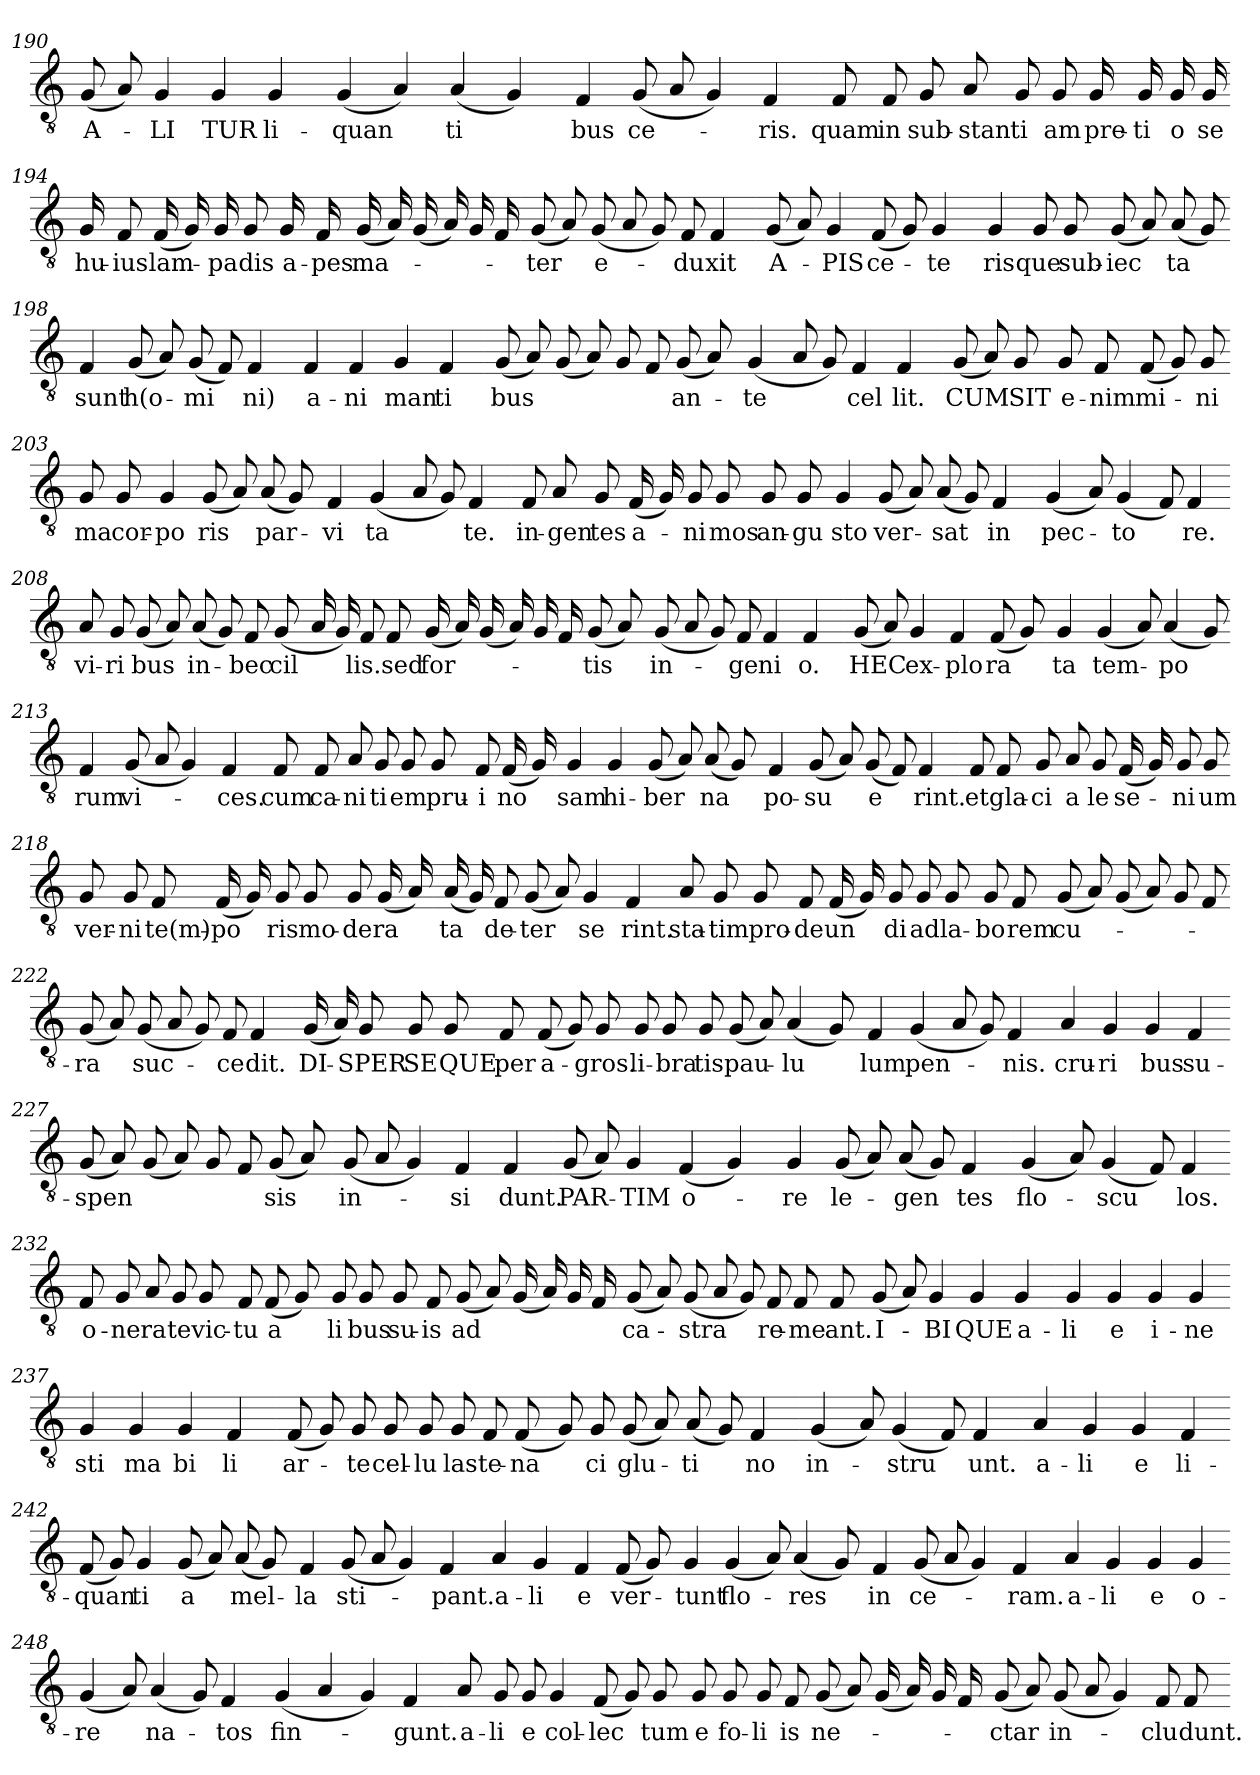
**kern	**text
*part1	*part1
*staff1	*staff1
*clefGv2	*
*k[]	*
=190	=190
(8G	A-
8A)	.
4G	LI
4G	-TUR
4G	li-
=191-	=191-
(4G	quan
4A)	.
(4A	ti
4G)	.
=192-	=192-
4F	-bus
(8G	ce-
8A	.
4G)	.
4F	-ris.
=193-	=193-
8F	quam
8F	in
8G	sub-
8A	stan
8G	ti
8G	-am
16G	pre-
16G	ti
16G	o
16G	-se
=194-	=194-
16G	hu-
8F	-ius
(16F	lam-
16G)	.
16G	pa
8G	-dis
16G	a-
16F	-pes
(16G	ma-
16A)	.
(16G	.
16A)	.
16G	.
16F	.
=195-	=195-
(8G	-ter
8A)	.
(8G	e-
8A	.
8G)	.
8F	du
4F	-xit
=196-	=196-
(8G	A-
8A)	.
4G	-PIS
(8F	ce-
8G)	.
4G	te
=197-	=197-
4G	-ris
8G	que
8G	sub-
(8G	iec
8A)	.
(8A	-ta
8G)	.
=198-	=198-
4F	sunt
(8G	h(o-
8A)	.
(8G	mi
8F)	.
4F	-ni)
=199-	=199-
4F	a-
4F	ni
4G	man
4F	ti
=200-	=200-
(8G	-bus
8A)	.
(8G	.
8A)	.
8G	.
8F	.
(8G	an-
8A)	.
=201-	=201-
(4G	te
8A	.
8G)	.
4F	cel
4F	-lit.
=202-	=202-
(8G	CUM
8A)	.
8G	SIT
8G	e-
8F	-nim
(8F	mi-
8G)	.
8G	ni
=203-	=203-
8G	-ma
8G	cor-
4G	po
(8G	-ris
8A)	.
(8A	par-
8G)	.
=204-	=204-
4F	vi
(4G	ta
8A	.
8G)	.
4F	-te.
=205-	=205-
8F	in-
8A	gen
8G	-tes
(16F	a-
16G)	.
8G	ni
8G	-mos
8G	an-
8G	gu
=206-	=206-
4G	-sto
(8G	ver-
8A)	.
(8A	-sat
8G)	.
4F	in
=207-	=207-
(4G	pec-
8A)	.
(4G	to
8F)	.
4F	-re.
=208-	=208-
8A	vi-
8G	ri
(8G	-bus
8A)	.
(8A	in-
8G)	.
8F	bec
(8G	cil
=209-	=209-
16A	.
16G)	.
8F	-lis.
8F	sed
(16G	for-
16A)	.
(16G	.
16A)	.
16G	.
16F	.
(8G	-tis
8A)	.
=210-	=210-
(8G	in-
8A	.
8G)	.
8F	ge
4F	ni
4F	-o.
=211-	=211-
(8G	HEC
8A)	.
4G	ex-
4F	plo
(8F	ra
8G)	.
=212-	=212-
4G	-ta
(4G	tem-
8A)	.
(4A	po
8G)	.
=213-	=213-
4F	-rum
(8G	vi-
8A	.
4G)	.
4F	-ces.
=214-	=214-
8F	cum
8F	ca-
8A	ni
8G	ti
8G	-em
8G	pru-
8F	i
(16F	no
16G)	.
=215-	=215-
4G	-sam
4G	hi-
(8G	ber
8A)	.
(8A	-na
8G)	.
=216-	=216-
4F	po-
(8G	su
8A)	.
(8G	e
8F)	.
4F	-rint.
=217-	=217-
8F	et
8F	gla-
8G	ci
8A	a
8G	-le
(16F	se-
16G)	.
8G	ni
8G	-um
=218-	=218-
8G	ver-
8G	-ni
8F	te(m)-
(16F	po
16G)	.
8G	-ris
8G	mo-
8G	de
(16G	ra
16A)	.
=219-	=219-
(16A	-ta
16G)	.
8F	de-
(8G	ter
8A)	.
4G	se
4F	-rint.
=220-	=220-
8A	sta-
8G	-tim
8G	pro-
8F	de
(16F	un
16G)	.
8G	-di
8G	ad
8G	la-
=221-	=221-
8G	bo
8F	-rem
(8G	cu-
8A)	.
(8G	.
8A)	.
8G	.
8F	.
=222-	=222-
(8G	-ra
8A)	.
(8G	suc-
8A	.
8G)	.
8F	ce
4F	-dit.
=223-	=223-
(16G	DI-
16A)	.
8G	SPER
8G	SE
8G	-QUE
8F	per
(8F	a-
8G)	.
8G	-gros.
=224-	=224-
8G	li-
8G	bra
8G	-tis
(8G	pau-
8A)	.
(4A	lu
8G)	.
=225-	=225-
4F	-lum
(4G	pen-
8A	.
8G)	.
4F	-nis.
=226-	=226-
4A	cru-
4G	ri
4G	-bus
4F	su-
=227-	=227-
(8G	spen
8A)	.
(8G	.
8A)	.
8G	.
8F	.
(8G	-sis
8A)	.
=228-	=228-
(8G	in-
8A	.
4G)	.
4F	si
4F	-dunt.
=229-	=229-
(8G	PAR-
8A)	.
4G	-TIM
(4F	o-
4G)	.
=230-	=230-
4G	-re
(8G	le-
8A)	.
(8A	gen
8G)	.
4F	-tes
=231-	=231-
(4G	flo-
8A)	.
(4G	scu
8F)	.
4F	-los.
=232-	=232-
8F	o-
8G	ne
8A	ra
8G	-te
8G	vic-
8F	tu
(8F	a
8G)	.
=233-	=233-
8G	li
8G	-bus
8G	su-
8F	-is
(8G	ad
8A)	.
(16G	.
16A)	.
16G	.
16F	.
=234-	=234-
(8G	ca-
8A)	.
(8G	-stra
8A	.
8G)	.
8F	re-
8F	me
8F	-ant.
=235-	=235-
(8G	I-
8A)	.
4G	BI
4G	-QUE
4G	a-
=236-	=236-
4G	li
4G	-e
4G	i-
4G	ne
=237-	=237-
4G	sti
4G	ma
4G	bi
4F	-li
=238-	=238-
(8F	ar-
8G)	.
8G	-te
8G	cel-
8G	lu
8G	-las
8F	te-
(8F	na
=239-	=239-
8G)	.
8G	-ci
(8G	glu-
8A)	.
(8A	ti
8G)	.
4F	-no
=240-	=240-
(4G	in-
8A)	.
(4G	stru
8F)	.
4F	-unt.
=241-	=241-
4A	a-
4G	li
4G	-e
4F	li-
=242-	=242-
(8F	quan
8G)	.
4G	ti
(8G	-a
8A)	.
(8A	mel-
8G)	.
=243-	=243-
4F	-la
(8G	sti-
8A	.
4G)	.
4F	-pant.
=244-	=244-
4A	a-
4G	li
4F	-e
(8F	ver-
8G)	.
=245-	=245-
4G	-tunt
(4G	flo-
8A)	.
(4A	-res
8G)	.
=246-	=246-
4F	in
(8G	ce-
8A	.
4G)	.
4F	-ram.
=247-	=247-
4A	a-
4G	li
4G	-e
4G	o-
=248-	=248-
(4G	-re
8A)	.
(4A	na-
8G)	.
4F	-tos
=249-	=249-
(4G	fin-
4A	.
4G)	.
4F	-gunt.
=250-	=250-
8A	a-
8G	li
8G	-e
4G	col-
(8F	lec
8G)	.
8G	-tum
=251-	=251-
8G	e
8G	fo-
8G	li
8F	-is
(8G	ne-
8A)	.
(16G	.
16A)	.
16G	.
16F	.
=252-	=252-
(8G	-ctar
8A)	.
(8G	in-
8A	.
4G)	.
8F	clu
8F	-dunt.
=-	=-
*-	*-
